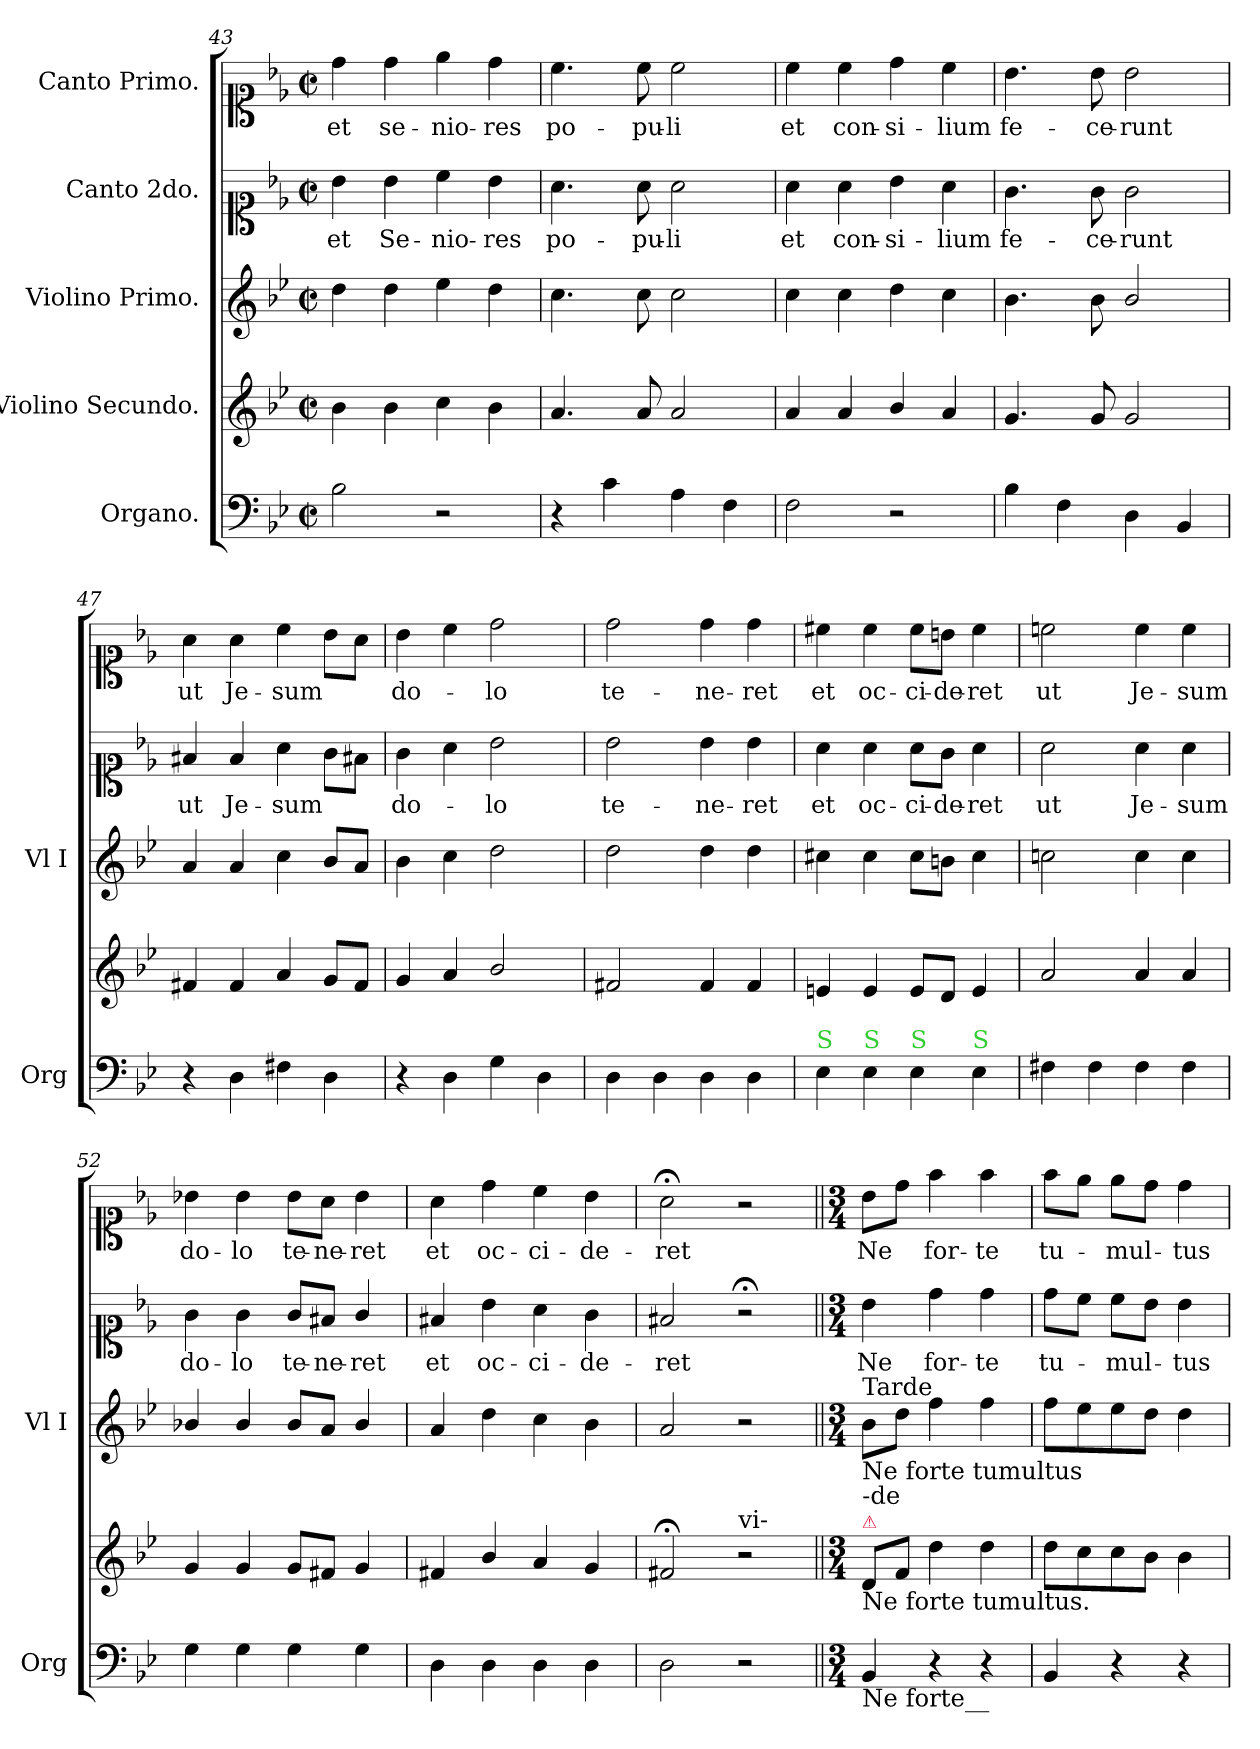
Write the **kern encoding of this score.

**kern	**kern	**kern	**kern	**text	**kern	**text
*part5	*part4	*part3	*part2	*part2	*part1	*part1
*staff5	*staff4	*staff3	*staff2	*staff2	*staff1	*staff1
*I"Organo.	*I"Violino Secundo.	*I"Violino Primo.	*I"Canto 2do.	*	*I"Canto Primo.	*
*I'Org	*	*I'Vl I	*	*	*	*
*clefF4	*clefG2	*clefG2	*clefC1	*	*clefC1	*
*k[b-e-]	*k[b-e-]	*k[b-e-]	*k[b-e-]	*	*k[b-e-]	*
*g:	*g:	*g:	*g:	*	*g:	*
*M2/2	*M2/2	*M2/2	*M2/2	*	*M2/2	*
*met(c|)	*met(c|)	*met(c|)	*met(c|)	*	*met(c|)	*
=43	=43	=43	=43	=43	=43	=43
2B-\	4b-\	4dd\	4b-\	et	4dd\	et
.	4b-\	4dd\	4b-\	Se-	4dd\	se-
2r	4cc\	4ee-\	4cc\	-nio-	4ee-\	-nio-
.	4b-\	4dd\	4b-\	-res	4dd\	-res
=44	=44	=44	=44	=44	=44	=44
4r	4.a/	4.cc\	4.a\	po-	4.cc\	po-
4c\	.	.	.	.	.	.
.	8a/	8cc\	8a\	-pu-	8cc\	-pu-
4A\	2a/	2cc\	2a\	-li	2cc\	-li
4F\	.	.	.	.	.	.
=45	=45	=45	=45	=45	=45	=45
2F\	4a/	4cc\	4a\	et	4cc\	et
.	4a/	4cc\	4a\	con-	4cc\	con-
2r	4b-/	4dd\	4b-\	-si-	4dd\	-si-
.	4a/	4cc\	4a\	-lium	4cc\	-lium
=46	=46	=46	=46	=46	=46	=46
4B-\	4.g/	4.b-\	4.g\	fe-	4.b-\	fe-
4F\	.	.	.	.	.	.
.	8g/	8b-\	8g\	-ce-	8b-\	-ce-
4D\	2g/	2b-/	2g\	-runt	2b-\	-runt
4BB-/	.	.	.	.	.	.
=47	=47	=47	=47	=47	=47	=47
4r	4f#X/	4a/	4f#X/	ut	4a\	ut
4D\	4f#/	4a/	4f#/	Je-	4a\	Je-
4F#X\	4a/	4cc\	4a\	-sum	4cc\	-sum
4D\	8g/L	8b-/L	8g\L	.	8b-\L	.
.	8f#/J	8a/J	8f#X\J	.	8a\J	.
=48	=48	=48	=48	=48	=48	=48
4r	4g/	4b-\	4g\	do-	4b-\	do-
4D\	4a/	4cc\	4a\	.	4cc\	.
4G\	2b-/	2dd\	2b-\	-lo	2dd\	-lo
4D\	.	.	.	.	.	.
=49	=49	=49	=49	=49	=49	=49
4D\	2f#X/	2dd\	2b-\	te-	2dd\	te-
4D\	.	.	.	.	.	.
4D\	4f#/	4dd\	4b-\	-ne-	4dd\	-ne-
4D\	4f#/	4dd\	4b-\	-ret	4dd\	-ret
=50	=50	=50	=50	=50	=50	=50
!LO:TX:a:color=limegreen:t=S	!	!	!	!	!	!
4E-\	4en/	4cc#X\	4a\	et	4cc#X\	et
!LO:TX:a:color=limegreen:t=S	!	!	!	!	!	!
4E-\	4e/	4cc#\	4a\	oc-	4cc#\	oc-
!LO:TX:a:color=limegreen:t=S	!	!	!	!	!	!
4E-\	8e/L	8cc#\L	8a\L	-ci-	8cc#\L	-ci-
.	8d/J	8bn\J	8g\J	-de-	8bn\J	-de-
!LO:TX:a:color=limegreen:t=S	!	!	!	!	!	!
4E-\	4e/	4cc#\	4a\	-ret	4cc#\	-ret
=51	=51	=51	=51	=51	=51	=51
4F#X\	2a/	2ccn\	2a\	ut	2ccn\	ut
4F#\	.	.	.	.	.	.
4F#\	4a/	4cc\	4a\	Je-	4cc\	Je-
4F#\	4a/	4cc\	4a\	-sum	4cc\	-sum
=52	=52	=52	=52	=52	=52	=52
4G\	4g/	4b-X/	4g\	do-	4b-X\	do-
4G\	4g/	4b-/	4g\	-lo	4b-\	-lo
4G\	8g/L	8b-/L	8g/L	te-	8b-\L	te-
.	8f#X/J	8a/J	8f#X/J	-ne-	8a\J	-ne-
4G\	4g/	4b-/	4g/	-ret	4b-\	-ret
=53	=53	=53	=53	=53	=53	=53
4D\	4f#X/	4a/	4f#X/	et	4a\	et
4D\	4b-/	4dd\	4b-\	oc-	4dd\	oc-
4D\	4a/	4cc\	4a\	-ci-	4cc\	-ci-
4D\	4g/	4b-\	4g\	-de-	4b-\	-de-
=54	=54	=54	=54	=54	=54	=54
2D\	2f#X;</	2a/	2f#X/	-ret	2a;<\	-ret
!	!LO:TX:a:t=vi-	!	!	!	!	!
2r	2r	2r	2r;<	.	2r	.
=55||	=55||	=55||	=55||	=55||	=55||	=55||
*M3/4	*M3/4	*M3/4	*M3/4	*	*M3/4	*
!	!	!LO:TX:a:t=Tarde	!	!	!	!
!	!	!LO:TX:b:t=Ne forte tumultus	!	!	!	!
!	!LO:TX:a:color=crimson:t=⚠	!	!	!	!	!
!	!LO:TX:a:t=-de	!	!	!	!	!
!	!LO:TX:b:t=Ne forte tumultus.	!	!	!	!	!
!LO:TX:b:t=Ne forte__	!	!	!	!	!	!
4BB-/	8d/L	8b-\L	4b-\	Ne	8b-\L	Ne
.	8f/J	8dd\J	.	.	8dd\J	.
4r	4dd\	4ff\	4dd\	for-	4ff\	for-
4r	4dd\	4ff\	4dd\	-te	4ff\	-te
=56	=56	=56	=56	=56	=56	=56
4BB-/	8dd\L	8ff\L	8dd\L	tu-	8ff\L	tu-
.	8cc\	8ee-\	8cc\J	.	8ee-\J	.
4r	8cc\	8ee-\	8cc\L	-mul-	8ee-\L	-mul-
.	8b-\J	8dd\J	8b-\J	.	8dd\J	.
4r	4b-\	4dd\	4b-\	-tus	4dd\	-tus
=	=	=	=	=	=	=
*-	*-	*-	*-	*-	*-	*-
